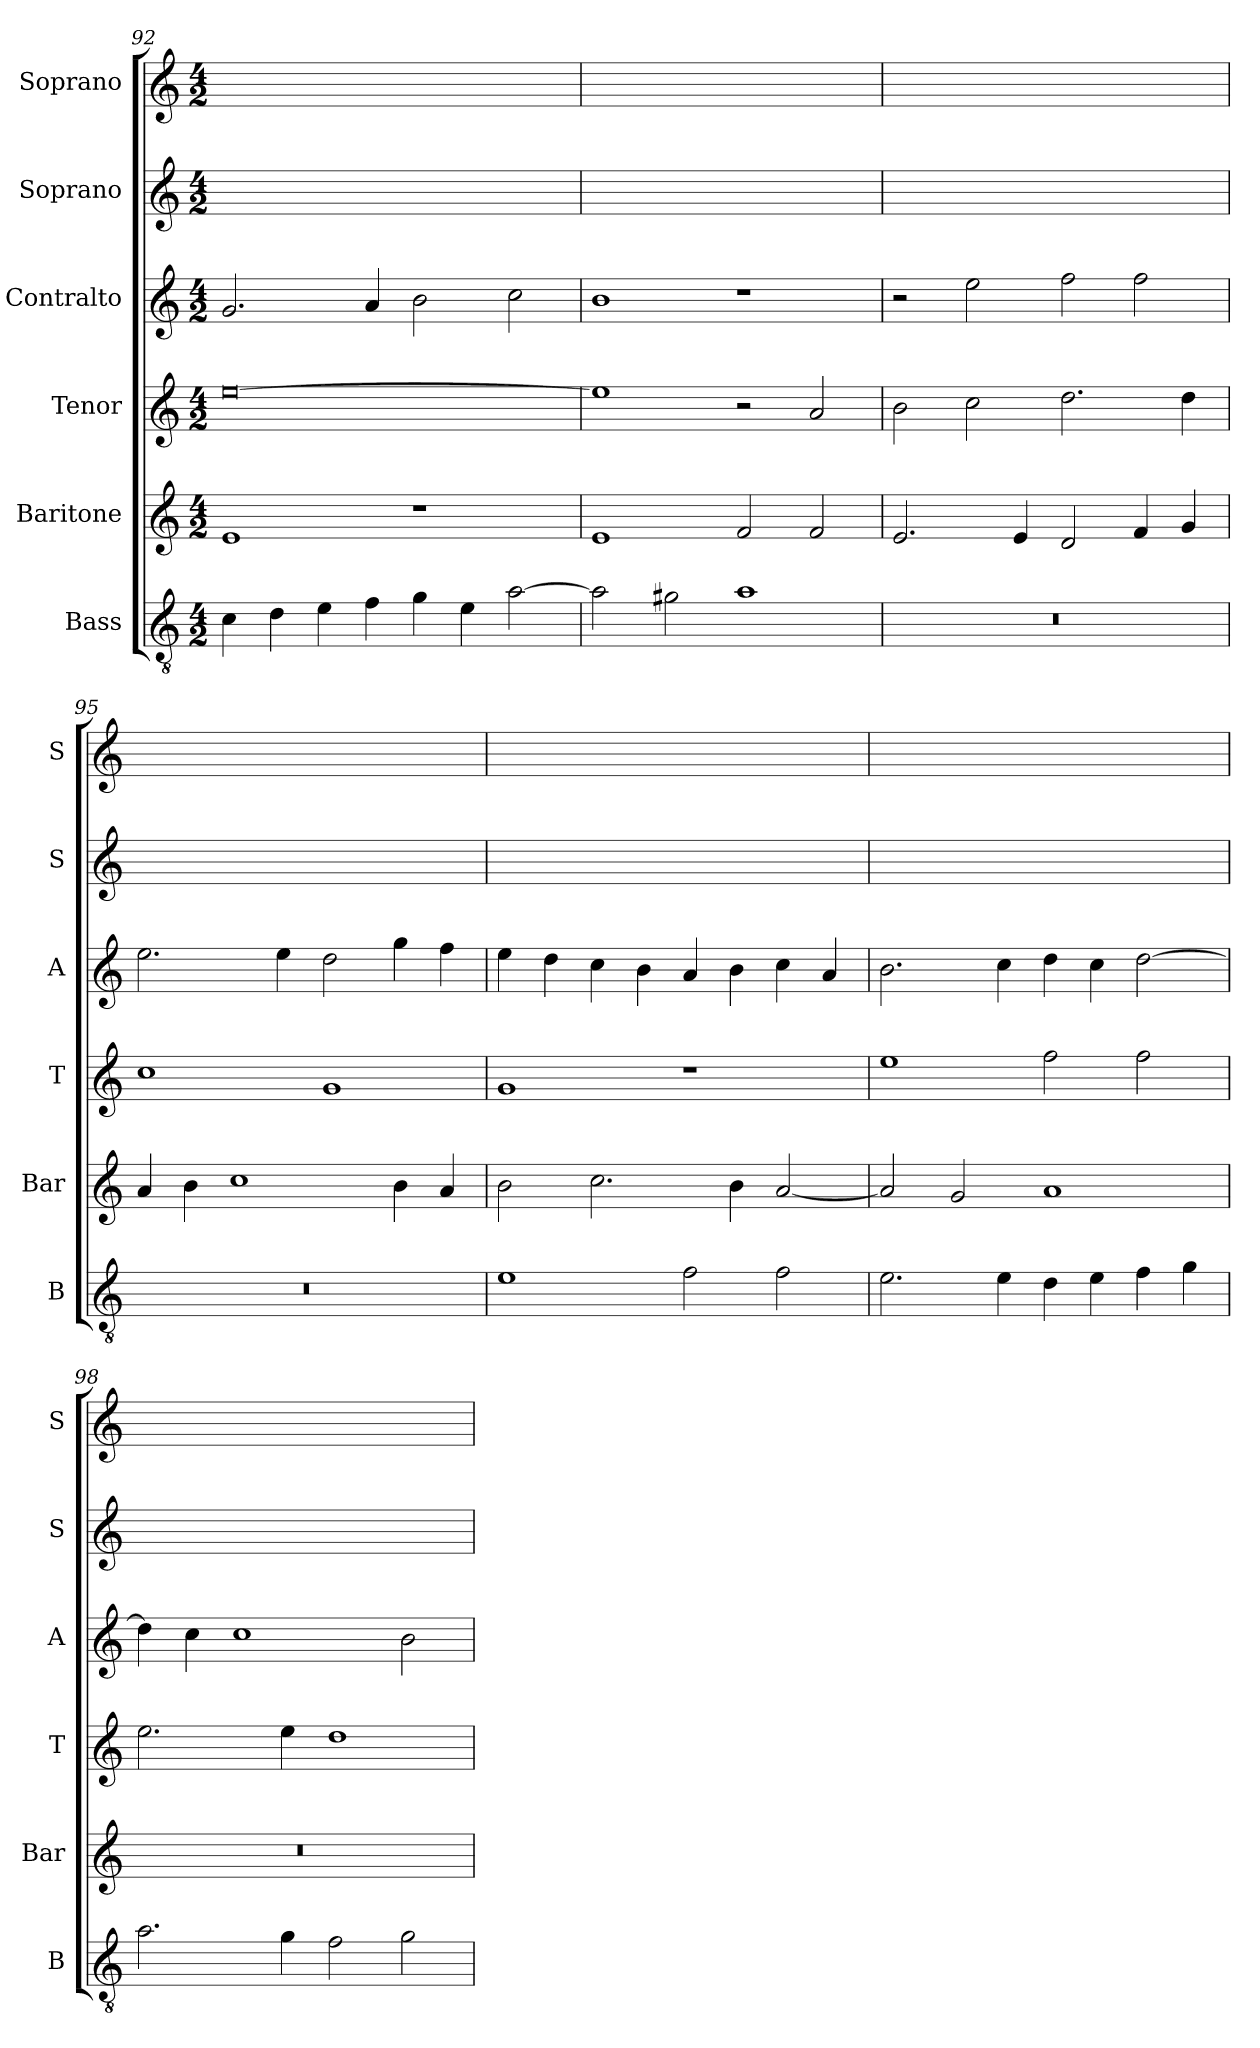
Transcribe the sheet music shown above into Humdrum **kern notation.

**kern	**kern	**kern	**kern	**kern	**kern
*part6	*part5	*part4	*part3	*part2	*part1
*staff6	*staff5	*staff4	*staff3	*staff2	*staff1
*I"Bass	*I"Baritone	*I"Tenor	*I"Contralto	*I"Soprano	*I"Soprano
*I'B	*I'Bar	*I'T	*I'A	*I'S	*I'S
*clefGv2	*clefG2	*clefG2	*clefG2	*clefG2	*clefG2
*k[]	*k[]	*k[]	*k[]	*k[]	*k[]
*G:mix	*G:mix	*G:mix	*G:mix	*G:mix	*G:mix
*M4/2	*M4/2	*M4/2	*M4/2	*M4/2	*M4/2
=92	=92	=92	=92	=92	=92
4c	1e	[0ee	2.g	0ryy	0ryy
4d	.	.	.	.	.
4e	.	.	.	.	.
4f	.	.	4a	.	.
4g	1r	.	2b	.	.
4e	.	.	.	.	.
[2a	.	.	2cc	.	.
=93	=93	=93	=93	=93	=93
2a]	1e	1ee]	1b	0ryy	0ryy
2g#X	.	.	.	.	.
1a	2f	2r	1r	.	.
.	2f	2a	.	.	.
=94	=94	=94	=94	=94	=94
0r	2.e	2b	2r	0ryy	0ryy
.	.	2cc	2ee	.	.
.	4e	.	.	.	.
.	2d	2.dd	2ff	.	.
.	4f	.	2ff	.	.
.	4g	4dd	.	.	.
=95	=95	=95	=95	=95	=95
0r	4a	1cc	2.ee	0ryy	0ryy
.	4b	.	.	.	.
.	1cc	.	.	.	.
.	.	.	4ee	.	.
.	.	1g	2dd	.	.
.	4b	.	4gg	.	.
.	4a	.	4ff	.	.
=96	=96	=96	=96	=96	=96
1e	2b	1g	4ee	0ryy	0ryy
.	.	.	4dd	.	.
.	2.cc	.	4cc	.	.
.	.	.	4b	.	.
2f	.	1r	4a	.	.
.	4b	.	4b	.	.
2f	[2a	.	4cc	.	.
.	.	.	4a	.	.
=97	=97	=97	=97	=97	=97
2.e	2a]	1ee	2.b	0ryy	0ryy
.	2g	.	.	.	.
4e	.	.	4cc	.	.
4d	1a	2ff	4dd	.	.
4e	.	.	4cc	.	.
4f	.	2ff	[2dd	.	.
4g	.	.	.	.	.
=98	=98	=98	=98	=98	=98
2.a	0r	2.ee	4dd]	0ryy	0ryy
.	.	.	4cc	.	.
.	.	.	1cc	.	.
4g	.	4ee	.	.	.
2f	.	1dd	.	.	.
2g	.	.	2b	.	.
=	=	=	=	=	=
*-	*-	*-	*-	*-	*-
